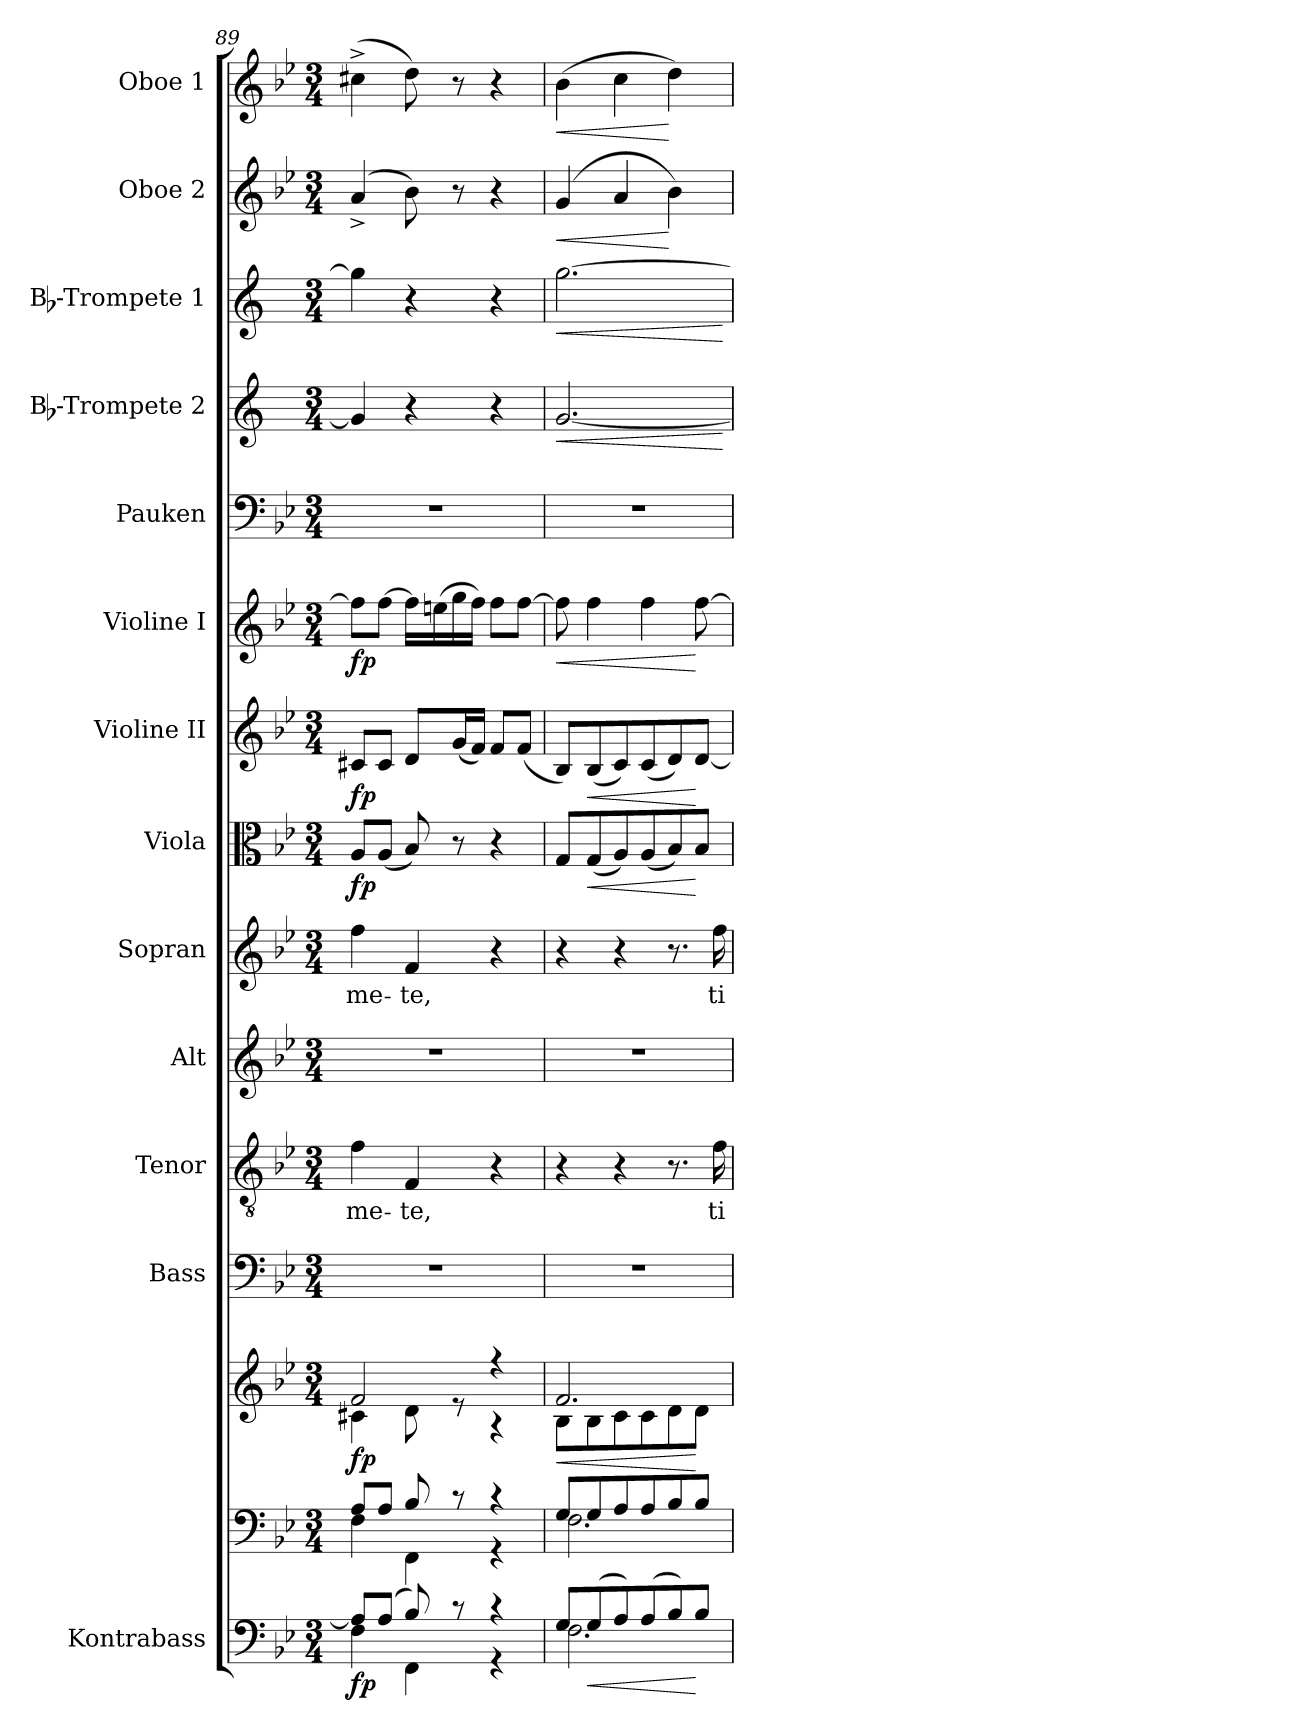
**kern	**dynam	**kern	**kern	**dynam	**kern	**kern	**text	**kern	**kern	**text	**kern	**dynam	**kern	**dynam	**kern	**dynam	**kern	**kern	**dynam	**kern	**dynam	**kern	**dynam	**kern	**dynam
*part14	*part14	*part13	*part13	*part13	*part12	*part11	*part11	*part10	*part9	*part9	*part8	*part8	*part7	*part7	*part6	*part6	*part5	*part4	*part4	*part3	*part3	*part2	*part2	*part1	*part1
*staff15	*staff15	*staff14	*staff13	*staff13/14	*staff12	*staff11	*staff11	*staff10	*staff9	*staff9	*staff8	*staff8	*staff7	*staff7	*staff6	*staff6	*staff5	*staff4	*staff4	*staff3	*staff3	*staff2	*staff2	*staff1	*staff1
*I"Kontrabass	*	*	*	*	*I"Bass	*I"Tenor	*	*I"Alt	*I"Sopran	*	*I"Viola	*	*I"Violine II	*	*I"Violine I	*	*I"Pauken	*I"Bb-Trompete 2	*	*I"Bb-Trompete 1	*	*I"Oboe 2	*	*I"Oboe 1	*
*I'Kb.	*	*	*	*	*I'B.	*I'T.	*	*I'A.	*I'S.	*	*I'Vla.	*	*I'Vl. II	*	*I'Vl. I	*	*I'Pk.	*I'Bb Trp. 2	*	*I'Bb Trp. 1	*	*I'Ob. 2	*	*I'Ob. 1	*
!!LO:PB:g=z
*clefF4	*	*clefF4	*clefG2	*	*clefF4	*clefGv2	*	*clefG2	*clefG2	*	*clefC3	*	*clefG2	*	*clefG2	*	*clefF4	*clefG2	*	*clefG2	*	*clefG2	*	*clefG2	*
*ITrd7c12	*	*	*	*	*	*	*	*	*	*	*	*	*	*	*	*	*	*ITrd1c2	*	*ITrd1c2	*	*	*	*	*
*k[b-e-]	*	*k[b-e-]	*k[b-e-]	*	*k[b-e-]	*k[b-e-]	*	*k[b-e-]	*k[b-e-]	*	*k[b-e-]	*	*k[b-e-]	*	*k[b-e-]	*	*k[b-e-]	*k[b-e-]	*	*k[b-e-]	*	*k[b-e-]	*	*k[b-e-]	*
*B-:	*	*B-:	*B-:	*	*B-:	*B-:	*	*B-:	*B-:	*	*B-:	*	*B-:	*	*B-:	*	*B-:	*B-:	*	*B-:	*	*B-:	*	*B-:	*
*M3/4	*	*M3/4	*M3/4	*	*M3/4	*M3/4	*	*M3/4	*M3/4	*	*M3/4	*	*M3/4	*	*M3/4	*	*M3/4	*M3/4	*	*M3/4	*	*M3/4	*	*M3/4	*
=89	=89	=89	=89	=89	=89	=89	=89	=89	=89	=89	=89	=89	=89	=89	=89	=89	=89	=89	=89	=89	=89	=89	=89	=89	=89
*^	*	*^	*^	*	*	*	*	*	*	*	*	*	*	*	*	*	*	*	*	*	*	*	*	*	*
!	!	!LO:DY:b	!	!	!	!	!LO:DY:b	!	!	!LO:LY:b	!	!	!LO:LY:b	!	!LO:DY:b	!	!LO:DY:b	!	!LO:DY:b	!	!	!	!	!	!	!	!	!
8AA/L]	4FF\	fp	8A/L	4F\	2f/	4c#X\	fp	2.r	4f\	-me-	2.r	4ff\	-me-	8A/L	fp	8c#X/L	fp	8ff\L]	fp	2.r	4f/]	.	4ff\]	.	(4a^</	.	(>4cc#X^>\	.
(8AA/J	.	.	8A/J	.	.	.	.	.	.	.	.	.	.	(<8A/J	.	8c#/J	.	[8ff\J	.	.	.	.	.	.	.	.	.	.
!	!	!	!	!	!	!	!	!	!	!LO:LY:b	!	!	!LO:LY:b	!	!	!	!	!	!	!	!	!	!	!	!	!	!	!
8BB-/)	4FFF\	.	8B-/	4FF\	.	8d\	.	.	4F/	-te,	.	4f/	-te,	8B-/)	.	8d/L	.	16ff\LL]	.	.	4r	.	4r	.	8b-\)	.	8dd\)	.
.	.	.	.	.	.	.	.	.	.	.	.	.	.	.	.	.	.	(>16een\	.	.	.	.	.	.	.	.	.	.
8rc	.	.	8rc	.	.	8rd	.	.	.	.	.	.	.	8r	.	(<16g/L	.	16gg\	.	.	.	.	.	.	8r	.	8r	.
.	.	.	.	.	.	.	.	.	.	.	.	.	.	.	.	16f/JJ)	.	16ff\JJ)	.	.	.	.	.	.	.	.	.	.
4r	4r	.	4r	4r	4r	4r	.	.	4r	.	.	4r	.	4r	.	8f/L	.	8ff\L	.	.	4r	.	4r	.	4r	.	4r	.
.	.	.	.	.	.	.	.	.	.	.	.	.	.	.	.	(<8f/J	.	[8ff\J	.	.	.	.	.	.	.	.	.	.
=90	=90	=90	=90	=90	=90	=90	=90	=90	=90	=90	=90	=90	=90	=90	=90	=90	=90	=90	=90	=90	=90	=90	=90	=90	=90	=90	=90	=90
!	!	!	!	!	!	!	!LO:HP:b	!	!	!	!	!	!	!	!	!	!	!	!LO:HP:b	!	!	!LO:HP:b	!	!LO:HP:b	!	!LO:HP:b	!	!LO:HP:b
8GG/L	2.FF\	.	8G/L	2.F\	2.f/	8B-\L	<	2.r	4r	.	2.r	4r	.	8G/L	.	8B-/L)	.	8ff\]	<	2.r	[2.f/	<	[2.ff\	<	(4g/	<	(>4b-\	<
!	!	!LO:HP:b	!	!	!	!	!	!	!	!	!	!	!	!	!LO:HP:b	!	!LO:HP:b	!	!	!	!	!	!	!	!	!	!	!
(>8GG/	.	<	8G/	.	.	8B-\	.	.	.	.	.	.	.	(<8G/	<	(<8B-/	<	4ff\	.	.	.	.	.	.	.	.	.	.
8AA/)	.	.	8A/	.	.	8c\	.	.	4r	.	.	4r	.	8A/)	.	8c/)	.	.	.	.	.	.	.	.	4a/	.	4cc\	.
(>8AA/	.	.	8A/	.	.	8c\	.	.	.	.	.	.	.	(<8A/	.	(<8c/	.	4ff\	.	.	.	.	.	.	.	.	.	.
8BB-/)	.	.	8B-/	.	.	8d\	.	.	8.r	.	.	8.r	.	8B-/)	.	8d/)	.	.	.	.	.	.	.	.	4b-\)	[	4dd\)	[
8BB-/J	.	[	8B-/J	.	.	8d\J	[	.	.	.	.	.	.	8B-/J	[	[8d/J	[	[8ff\	[	.	.	.	.	.	.	.	.	.
!	!	!	!	!	!	!	!	!	!	!LO:LY:b	!	!	!LO:LY:b	!	!	!	!	!	!	!	!	!	!	!	!	!	!	!
.	.	.	.	.	.	.	.	.	16f\	ti-	.	16ff\	ti-	.	.	.	.	.	.	.	.	.	.	.	.	.	.	.
*v	*v	*	*	*	*	*	*	*	*	*	*	*	*	*	*	*	*	*	*	*	*	*	*	*	*	*	*	*
*	*	*v	*v	*	*	*	*	*	*	*	*	*	*	*	*	*	*	*	*	*	*	*	*	*	*	*	*
*	*	*	*v	*v	*	*	*	*	*	*	*	*	*	*	*	*	*	*	*	*	*	*	*	*	*	*
.	.	.	.	.	.	.	.	.	.	.	.	.	.	.	.	.	.	.	[	.	[	.	.	.	.
=	=	=	=	=	=	=	=	=	=	=	=	=	=	=	=	=	=	=	=	=	=	=	=	=	=
*-	*-	*-	*-	*-	*-	*-	*-	*-	*-	*-	*-	*-	*-	*-	*-	*-	*-	*-	*-	*-	*-	*-	*-	*-	*-
